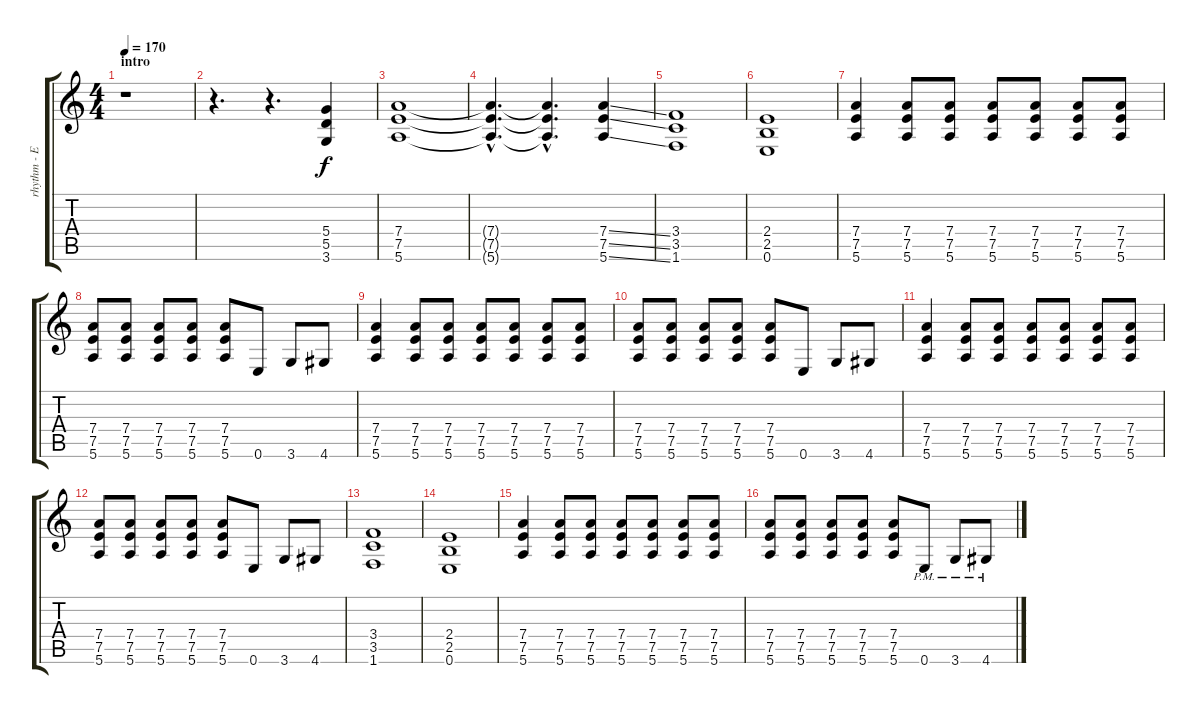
\track ("rhythm - Eddy" "rhythm - E") {instrument distortionguitar}
\staff {score tabs}
\tuning (E4 B3 G3 D3 A2 E2) {hide}
\ts (4 4)
\section ("" "intro")
\tempo 170
\clef g2
\ks c
r.1{dy f instrument distortionguitar} |
r.4{d} r.4{d} (5.4 5.5 3.6).4 |
(7.4 7.5 5.6).1 |
(7.4{hac t} 7.5{hac t} 5.6{hac t}).4{d} (7.4{hac t} 7.5{hac t} 5.6{hac t}).4{d} (7.4{ss} 7.5{ss} 5.6{ss}).4 |
(3.4 3.5 1.6).1 |
(2.4 2.5 0.6).1 |
(7.4 7.5 5.6).4 (7.4 7.5 5.6).8 (7.4 7.5 5.6).8 (7.4 7.5 5.6).8 (7.4 7.5 5.6).8 (7.4 7.5 5.6).8 (7.4 7.5 5.6).8 |
(7.4 7.5 5.6).8 (7.4 7.5 5.6).8 (7.4 7.5 5.6).8 (7.4 7.5 5.6).8 (7.4 7.5 5.6).8 0.6.8 3.6.8 4.6.8 |
(7.4 7.5 5.6).4 (7.4 7.5 5.6).8 (7.4 7.5 5.6).8 (7.4 7.5 5.6).8 (7.4 7.5 5.6).8 (7.4 7.5 5.6).8 (7.4 7.5 5.6).8 |
(7.4 7.5 5.6).8 (7.4 7.5 5.6).8 (7.4 7.5 5.6).8 (7.4 7.5 5.6).8 (7.4 7.5 5.6).8 0.6.8 3.6.8 4.6.8 |
(7.4 7.5 5.6).4 (7.4 7.5 5.6).8 (7.4 7.5 5.6).8 (7.4 7.5 5.6).8 (7.4 7.5 5.6).8 (7.4 7.5 5.6).8 (7.4 7.5 5.6).8 |
(7.4 7.5 5.6).8 (7.4 7.5 5.6).8 (7.4 7.5 5.6).8 (7.4 7.5 5.6).8 (7.4 7.5 5.6).8 0.6.8 3.6.8 4.6.8 |
(3.4 3.5 1.6).1 |
(2.4 2.5 0.6).1 |
(7.4 7.5 5.6).4 (7.4 7.5 5.6).8 (7.4 7.5 5.6).8 (7.4 7.5 5.6).8 (7.4 7.5 5.6).8 (7.4 7.5 5.6).8 (7.4 7.5 5.6).8 |
(7.4 7.5 5.6).8 (7.4 7.5 5.6).8 (7.4 7.5 5.6).8 (7.4 7.5 5.6).8 (7.4 7.5 5.6).8 0.6{pm}.8 3.6{pm}.8 4.6{pm}.8
